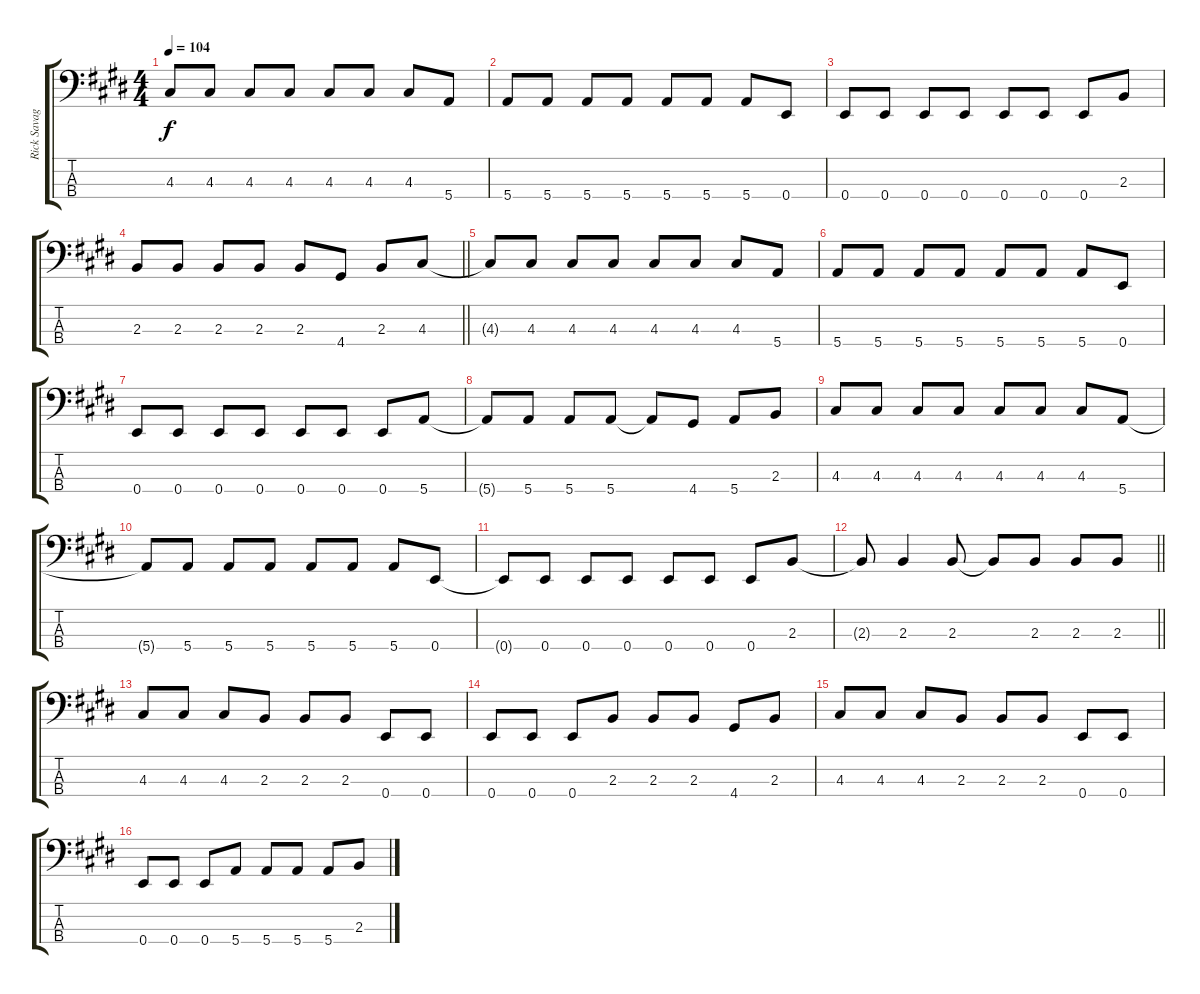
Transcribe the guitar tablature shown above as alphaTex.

\track ("Rick Savage" "Rick Savag") {instrument electricbassfinger}
\staff {score tabs}
\tuning (G2 D2 A1 E1) {hide}
\ts (4 4)
\tempo 104
\clef f4
\ks e
4.3.8{dy f} 4.3.8 4.3.8 4.3.8 4.3.8 4.3.8 4.3.8 5.4.8 |
5.4.8 5.4.8 5.4.8 5.4.8 5.4.8 5.4.8 5.4.8 0.4.8 |
0.4.8 0.4.8 0.4.8 0.4.8 0.4.8 0.4.8 0.4.8 2.3.8 |
\barLineRight lightlight
2.3.8 2.3.8 2.3.8 2.3.8 2.3.8 4.4.8 2.3.8 4.3.8 |
4.3{t}.8 4.3.8 4.3.8 4.3.8 4.3.8 4.3.8 4.3.8 5.4.8 |
5.4.8 5.4.8 5.4.8 5.4.8 5.4.8 5.4.8 5.4.8 0.4.8 |
0.4.8 0.4.8 0.4.8 0.4.8 0.4.8 0.4.8 0.4.8 5.4.8 |
5.4{t}.8 5.4.8 5.4.8 5.4.8 5.4{t}.8 4.4.8 5.4.8 2.3.8 |
4.3.8 4.3.8 4.3.8 4.3.8 4.3.8 4.3.8 4.3.8 5.4.8 |
5.4{t}.8 5.4.8 5.4.8 5.4.8 5.4.8 5.4.8 5.4.8 0.4.8 |
0.4{t}.8 0.4.8 0.4.8 0.4.8 0.4.8 0.4.8 0.4.8 2.3.8 |
\barLineRight lightlight
2.3{t}.8 2.3.4 2.3.8 2.3{t}.8 2.3.8 2.3.8 2.3.8 |
4.3.8 4.3.8 4.3.8 2.3.8 2.3.8 2.3.8 0.4.8 0.4.8 |
0.4.8 0.4.8 0.4.8 2.3.8 2.3.8 2.3.8 4.4.8 2.3.8 |
4.3.8 4.3.8 4.3.8 2.3.8 2.3.8 2.3.8 0.4.8 0.4.8 |
0.4.8 0.4.8 0.4.8 5.4.8 5.4.8 5.4.8 5.4.8 2.3.8
